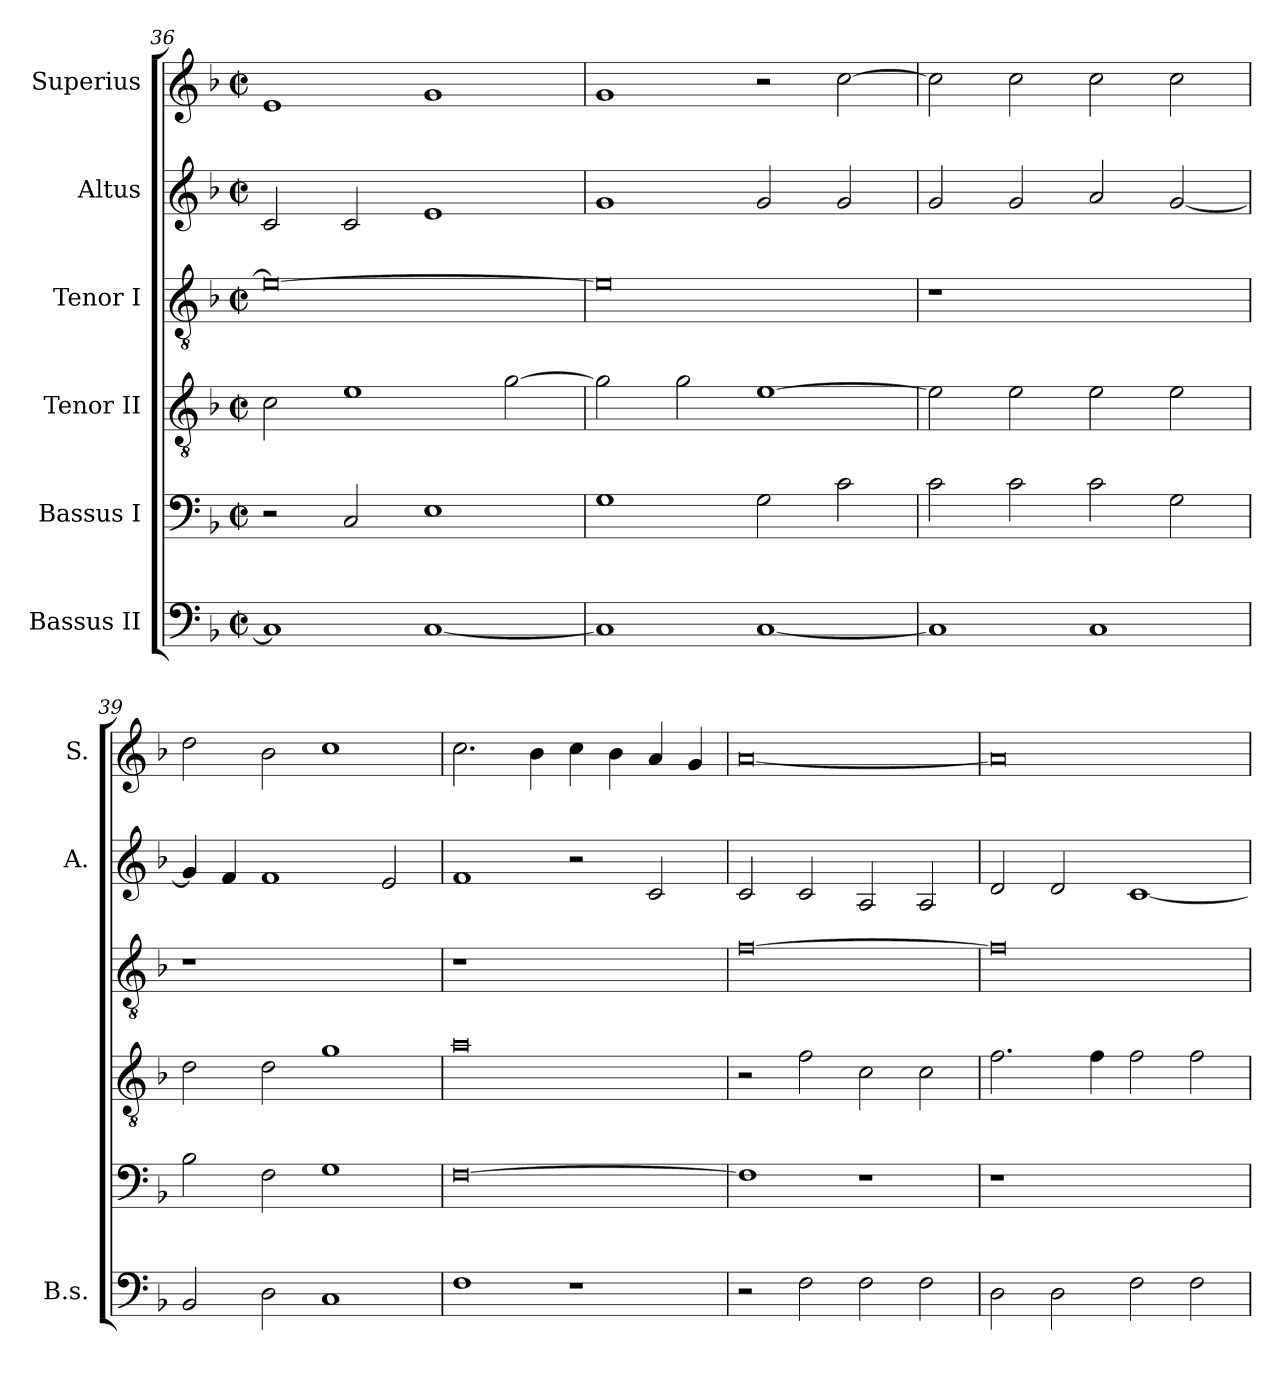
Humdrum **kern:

**kern	**kern	**kern	**kern	**kern	**kern
*part6	*part5	*part4	*part3	*part2	*part1
*staff6	*staff5	*staff4	*staff3	*staff2	*staff1
*I"Bassus II	*I"Bassus I	*I"Tenor II	*I"Tenor I	*I"Altus	*I"Superius
*I'B.s.	*	*	*	*I'A.	*I'S.
!!LO:LB:g=z
*clefF4	*clefF4	*clefGv2	*clefGv2	*clefG2	*clefG2
*	*	*ITrd7c12	*ITrd7c12	*	*
*k[b-]	*k[b-]	*k[b-]	*k[b-]	*k[b-]	*k[b-]
*F:	*F:	*F:	*F:	*F:	*F:
*M2/2	*M2/2	*M2/2	*M2/2	*M2/2	*M2/2
*met(c|)	*met(c|)	*met(c|)	*met(c|)	*met(c|)	*met(c|)
=36	=36	=36	=36	=36	=36
1Ci]	2r	2Ci\	0Ei_>	2ci/	1ei
.	2Ci/	1Ei	.	2ci/	.
[<1Ci	1Ei	.	.	1ei	1gi
.	.	[>2Gi\	.	.	.
=37	=37	=37	=37	=37	=37
1Ci]	1Gi	2Gi\]	0Ei]	1gi	1gi
.	.	2Gi\	.	.	.
[<1Ci	2Gi\	[>1Ei	.	2gi/	2r
.	2ci\	.	.	2gi/	[>2cci\
=38	=38	=38	=38	=38	=38
!	!	!	!LO:N:vis=1	!	!
1Ci]	2ci\	2Ei\]	1r	2gi/	2cci\]
.	2ci\	2Ei\	.	2gi/	2cci\
1Ci	2ci\	2Ei\	1ryy	2ai/	2cci\
.	2Gi\	2Ei\	.	[<2gi/	2cci\
=39	=39	=39	=39	=39	=39
!	!	!	!LO:N:vis=1	!	!
2BB-i/	2B-i\	2Di\	1r	4gi/]	2ddi\
.	.	.	.	4fi/	.
2Di\	2Fi\	2Di\	.	1fi	2b-i\
1Ci	1Gi	1Gi	1ryy	.	1cci
.	.	.	.	2ei/	.
=40	=40	=40	=40	=40	=40
!	!	!	!LO:N:vis=1	!	!
1Fi	[>0Fi	0Ai	1r	1fi	2.cci\
.	.	.	.	.	4b-i\
1r	.	.	1ryy	2r	4cci\
.	.	.	.	.	4b-i\
.	.	.	.	2ci/	4ai/
.	.	.	.	.	4gi/
!!LO:PB:g=z
=41	=41	=41	=41	=41	=41
2r	1Fi]	2r	[>0Fi	2ci/	[<0ai
2Fi\	.	2Fi\	.	2ci/	.
2Fi\	1r	2Ci\	.	2Ai/	.
2Fi\	.	2Ci\	.	2Ai/	.
=42	=42	=42	=42	=42	=42
!	!LO:N:vis=1	!	!	!	!
2Di\	1r	2.Fi\	0Fi]	2di/	0ai]
2Di\	.	.	.	2di/	.
.	.	4Fi\	.	.	.
2Fi\	1ryy	2Fi\	.	[<1ci	.
2Fi\	.	2Fi\	.	.	.
=	=	=	=	=	=
*-	*-	*-	*-	*-	*-
